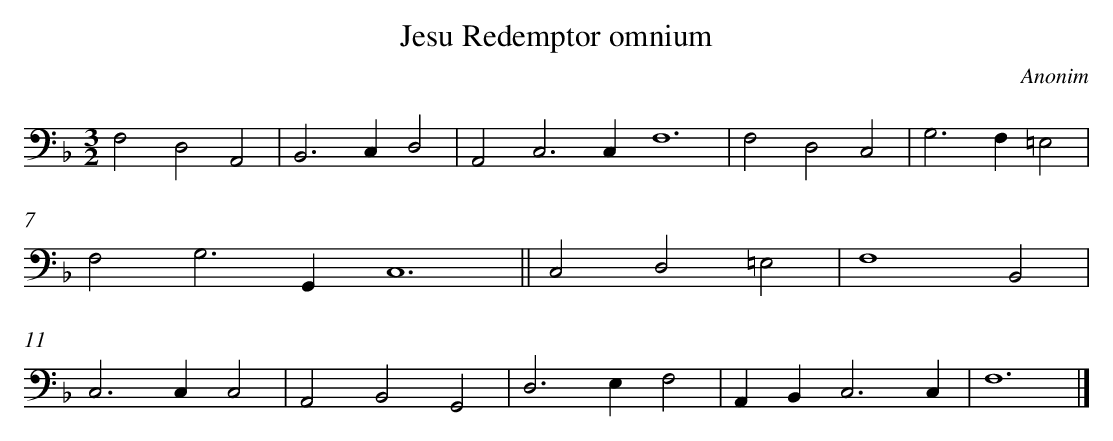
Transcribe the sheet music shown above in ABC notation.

X:1
T: Jesu Redemptor omnium
C: Anonim
L: 1/4
M: 3/2
K: F clef=bass
F,2D,2A,,2 |
B,,2>C,2D,2 |
A,,2C,3C, [|]
F,6 |
F,2D,2C,2 |
G,2>F,2=E,2 |
F,2G,3G,, [|]
C,6 ||
C,2D,2=E,2 |
F,4B,,2 |
C,2>C,2C,2 |
A,,2B,,2G,,2 |
D,2>E,2F,2 |
A,,B,,2<C,2C, |
F,6 |]
